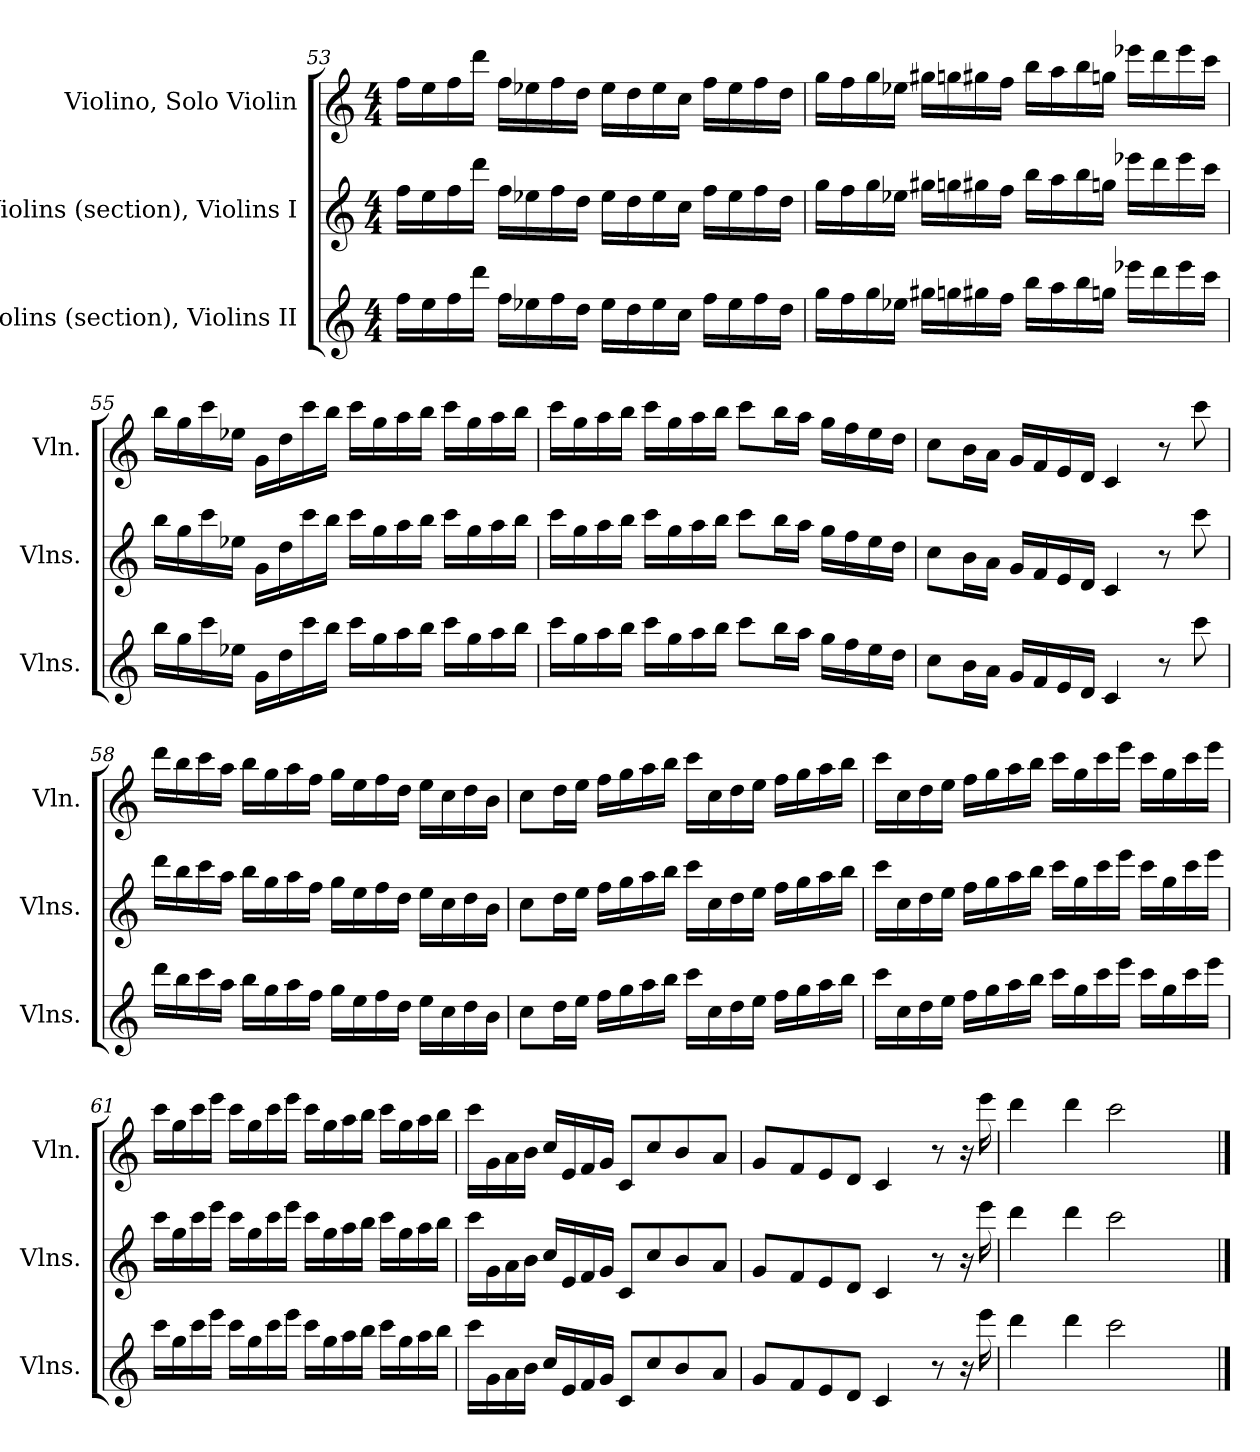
**kern	**kern	**kern
*part3	*part2	*part1
*staff3	*staff2	*staff1
*I"Violins (section), Violins II	*I"Violins (section), Violins I	*I"Violino, Solo Violin
*I'Vlns.	*I'Vlns.	*I'Vln.
!!LO:LB:g=z
*clefG2	*clefG2	*clefG2
*k[]	*k[]	*k[]
*M4/4	*M4/4	*M4/4
=53	=53	=53
16ff\LL	16ff\LL	16ff\LL
16ee\	16ee\	16ee\
16ff\	16ff\	16ff\
16ddd\JJ	16ddd\JJ	16ddd\JJ
16ff\LL	16ff\LL	16ff\LL
16ee-X\	16ee-X\	16ee-X\
16ff\	16ff\	16ff\
16dd\JJ	16dd\JJ	16dd\JJ
16ee-\LL	16ee-\LL	16ee-\LL
16dd\	16dd\	16dd\
16ee-\	16ee-\	16ee-\
16cc\JJ	16cc\JJ	16cc\JJ
16ff\LL	16ff\LL	16ff\LL
16ee-\	16ee-\	16ee-\
16ff\	16ff\	16ff\
16dd\JJ	16dd\JJ	16dd\JJ
=54	=54	=54
16gg\LL	16gg\LL	16gg\LL
16ff\	16ff\	16ff\
16gg\	16gg\	16gg\
16ee-X\JJ	16ee-X\JJ	16ee-X\JJ
16gg#X\LL	16gg#X\LL	16gg#X\LL
16ggn\	16ggn\	16ggn\
16gg#X\	16gg#X\	16gg#X\
16ff\JJ	16ff\JJ	16ff\JJ
16bb\LL	16bb\LL	16bb\LL
16aa\	16aa\	16aa\
16bb\	16bb\	16bb\
16ggn\JJ	16ggn\JJ	16ggn\JJ
16eee-X\LL	16eee-X\LL	16eee-X\LL
16ddd\	16ddd\	16ddd\
16eee-\	16eee-\	16eee-\
16ccc\JJ	16ccc\JJ	16ccc\JJ
!!LO:PB:g=z
=55	=55	=55
16bb\LL	16bb\LL	16bb\LL
16gg\	16gg\	16gg\
16ccc\	16ccc\	16ccc\
16ee-X\JJ	16ee-X\JJ	16ee-X\JJ
16g\LL	16g\LL	16g\LL
16dd\	16dd\	16dd\
16ccc\	16ccc\	16ccc\
16bb\JJ	16bb\JJ	16bb\JJ
16ccc\LL	16ccc\LL	16ccc\LL
16gg\	16gg\	16gg\
16aa\	16aa\	16aa\
16bb\JJ	16bb\JJ	16bb\JJ
16ccc\LL	16ccc\LL	16ccc\LL
16gg\	16gg\	16gg\
16aa\	16aa\	16aa\
16bb\JJ	16bb\JJ	16bb\JJ
=56	=56	=56
16ccc\LL	16ccc\LL	16ccc\LL
16gg\	16gg\	16gg\
16aa\	16aa\	16aa\
16bb\JJ	16bb\JJ	16bb\JJ
16ccc\LL	16ccc\LL	16ccc\LL
16gg\	16gg\	16gg\
16aa\	16aa\	16aa\
16bb\JJ	16bb\JJ	16bb\JJ
8ccc\L	8ccc\L	8ccc\L
16bb\L	16bb\L	16bb\L
16aa\JJ	16aa\JJ	16aa\JJ
16gg\LL	16gg\LL	16gg\LL
16ff\	16ff\	16ff\
16ee\	16ee\	16ee\
16dd\JJ	16dd\JJ	16dd\JJ
!!LO:LB:g=z
=57	=57	=57
8cc\L	8cc\L	8cc\L
16b\L	16b\L	16b\L
16a\JJ	16a\JJ	16a\JJ
16g/LL	16g/LL	16g/LL
16f/	16f/	16f/
16e/	16e/	16e/
16d/JJ	16d/JJ	16d/JJ
4c/	4c/	4c/
8r	8r	8r
8ccc\	8ccc\	8ccc\
=58	=58	=58
16ddd\LL	16ddd\LL	16ddd\LL
16bb\	16bb\	16bb\
16ccc\	16ccc\	16ccc\
16aa\JJ	16aa\JJ	16aa\JJ
16bb\LL	16bb\LL	16bb\LL
16gg\	16gg\	16gg\
16aa\	16aa\	16aa\
16ff\JJ	16ff\JJ	16ff\JJ
16gg\LL	16gg\LL	16gg\LL
16ee\	16ee\	16ee\
16ff\	16ff\	16ff\
16dd\JJ	16dd\JJ	16dd\JJ
16ee\LL	16ee\LL	16ee\LL
16cc\	16cc\	16cc\
16dd\	16dd\	16dd\
16b\JJ	16b\JJ	16b\JJ
=59	=59	=59
8cc\L	8cc\L	8cc\L
16dd\L	16dd\L	16dd\L
16ee\JJ	16ee\JJ	16ee\JJ
16ff\LL	16ff\LL	16ff\LL
16gg\	16gg\	16gg\
16aa\	16aa\	16aa\
16bb\JJ	16bb\JJ	16bb\JJ
16ccc\LL	16ccc\LL	16ccc\LL
16cc\	16cc\	16cc\
16dd\	16dd\	16dd\
16ee\JJ	16ee\JJ	16ee\JJ
16ff\LL	16ff\LL	16ff\LL
16gg\	16gg\	16gg\
16aa\	16aa\	16aa\
16bb\JJ	16bb\JJ	16bb\JJ
!!LO:LB:g=z
=60	=60	=60
16ccc\LL	16ccc\LL	16ccc\LL
16cc\	16cc\	16cc\
16dd\	16dd\	16dd\
16ee\JJ	16ee\JJ	16ee\JJ
16ff\LL	16ff\LL	16ff\LL
16gg\	16gg\	16gg\
16aa\	16aa\	16aa\
16bb\JJ	16bb\JJ	16bb\JJ
16ccc\LL	16ccc\LL	16ccc\LL
16gg\	16gg\	16gg\
16ccc\	16ccc\	16ccc\
16eee\JJ	16eee\JJ	16eee\JJ
16ccc\LL	16ccc\LL	16ccc\LL
16gg\	16gg\	16gg\
16ccc\	16ccc\	16ccc\
16eee\JJ	16eee\JJ	16eee\JJ
=61	=61	=61
16ccc\LL	16ccc\LL	16ccc\LL
16gg\	16gg\	16gg\
16ccc\	16ccc\	16ccc\
16eee\JJ	16eee\JJ	16eee\JJ
16ccc\LL	16ccc\LL	16ccc\LL
16gg\	16gg\	16gg\
16ccc\	16ccc\	16ccc\
16eee\JJ	16eee\JJ	16eee\JJ
16ccc\LL	16ccc\LL	16ccc\LL
16gg\	16gg\	16gg\
16aa\	16aa\	16aa\
16bb\JJ	16bb\JJ	16bb\JJ
16ccc\LL	16ccc\LL	16ccc\LL
16gg\	16gg\	16gg\
16aa\	16aa\	16aa\
16bb\JJ	16bb\JJ	16bb\JJ
!!LO:LB:g=z
=62	=62	=62
*	*	*^
16ccc\LL	16ccc\LL	16ccc\LL	2ryy
16g\	16g\	16g\	.
16a\	16a\	16a\	.
16b\JJ	16b\JJ	16b\JJ	.
16cc/LL	16cc/LL	16cc/LL	.
16e/	16e/	16e/	.
16f/	16f/	16f/	.
16g/JJ	16g/JJ	16g/JJ	.
8c/L	8c/L	8c/L	4ryy
8cc/	8cc/	8cc/	.
8b/	8b/	8b/	16ryy
*	*	*MM119	*
.	.	.	8.ryy
8a/J	8a/J	8a/J	.
=63	=63	=63	=63
*	*	*	*^
8g/L	8g/L	8g/L	16ryy	2ryy
*	*	*MM118	*	*
.	.	.	2...ryy	.
8f/	8f/	8f/	.	.
8e/	8e/	8e/	.	.
*	*	*MM117	*	*
8d/J	8d/J	8d/J	.	.
4c/	4c/	4c/	.	8ryy
*	*	*MM116	*	*
.	.	.	.	4.ryy
8r	8r	8r	.	.
16r	16r	16r	.	.
*	*	*MM115	*	*
16eee\	16eee\	16eee\	.	.
=64	=64	=64	=64	=64
4ddd\	4ddd\	4ddd\	8.ryy	2.ryy
*	*	*MM114	*	*
.	.	.	2ryy	.
4ddd\	4ddd\	4ddd\	.	.
*	*	*MM113	*	*
2ccc\	2ccc\	2ccc\	.	.
.	.	.	4ryy	.
*	*	*MM112	*	*
.	.	.	.	4ryy
.	.	.	16ryy	.
*	*	*v	*v	*v
*MM111	*MM111	*MM111
==	==	==
*-	*-	*-
